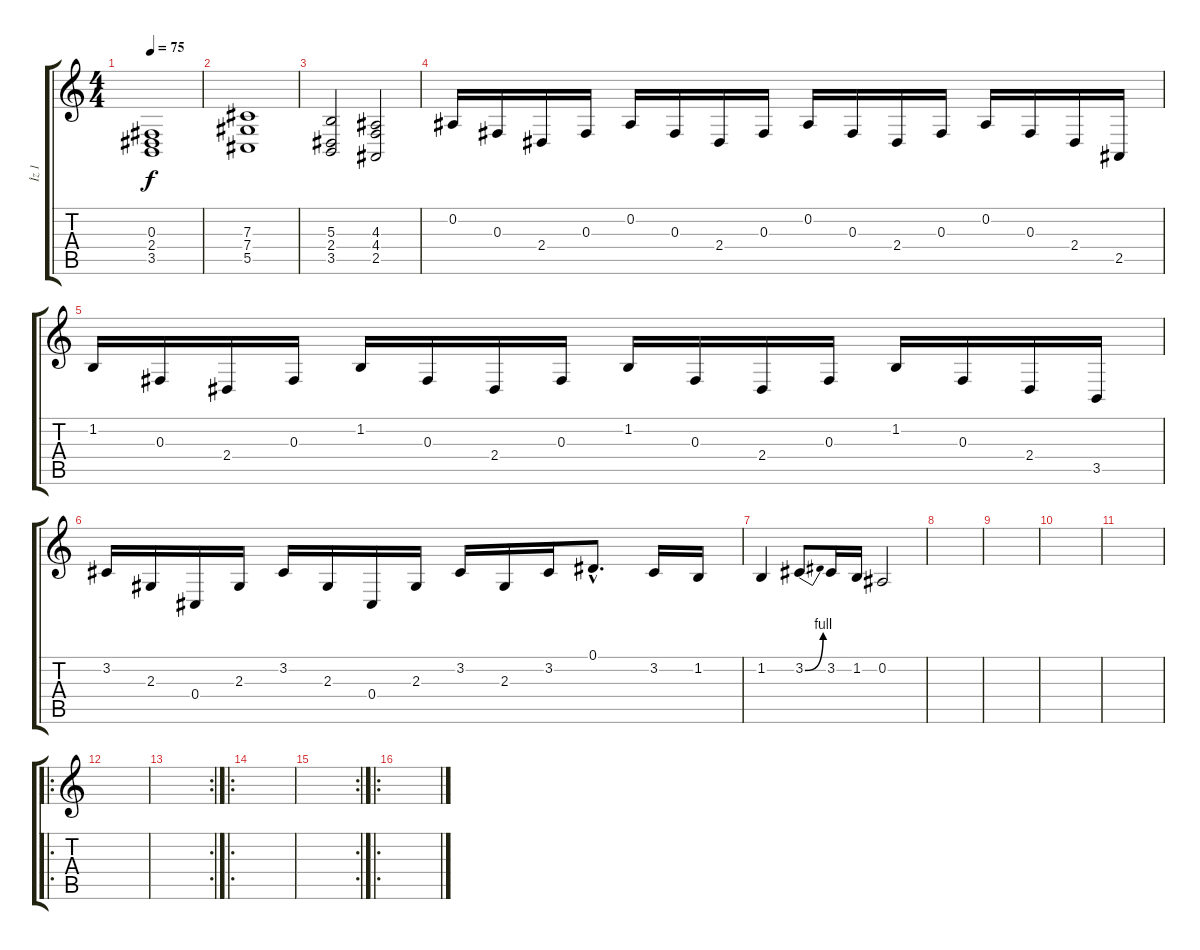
\track ("İz 1" "İz 1") {instrument acousticgrandpiano}
\staff {score tabs}
\tuning (Eb4 Bb3 Gb3 Db3 Ab2 Eb2) {hide}
\ts (4 4)
\tempo 75
\clef g2
\ks c
(0.3 2.4 3.5).1{dy f} |
(7.3 7.4 5.5).1 |
(5.3 2.4 3.5).2 (4.3 4.4 2.5).2 |
0.2.16{instrument acousticgrandpiano} 0.3.16 2.4.16 0.3.16 0.2.16 0.3.16 2.4.16 0.3.16 0.2.16 0.3.16 2.4.16 0.3.16 0.2.16 0.3.16 2.4.16 2.5.16 |
1.2.16 0.3.16 2.4.16 0.3.16 1.2.16 0.3.16 2.4.16 0.3.16 1.2.16 0.3.16 2.4.16 0.3.16 1.2.16 0.3.16 2.4.16 3.5.16 |
3.2.16 2.3.16 0.4.16 2.3.16 3.2.16 2.3.16 0.4.16 2.3.16 3.2.16 2.3.16 3.2.16 0.1{hac}.8{d} 3.2.16 1.2.16 |
1.2.4 3.2{be (bend 0 0 60 4)}.8 3.2.16 1.2.16 0.2.2 |
|
|
|
|
\ro
|
\rc 2
|
\ro
|
\rc 2
|
\ro
